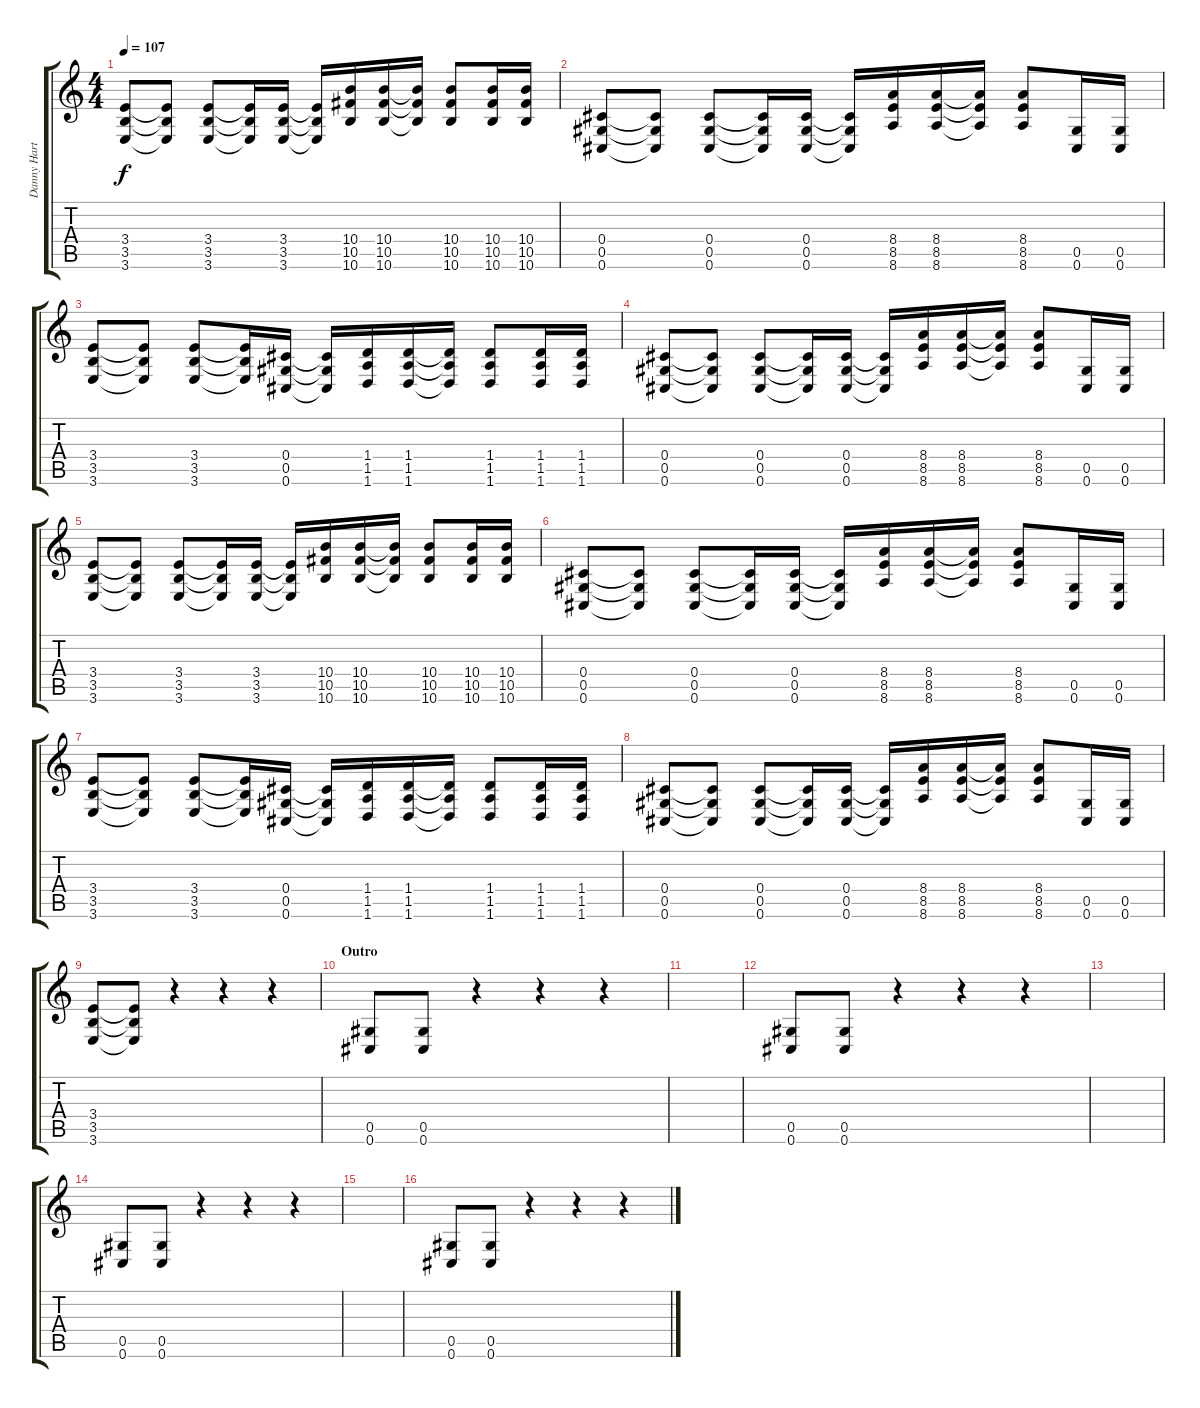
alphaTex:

\track ("Danny Hartwell (Guitar)" "Danny Hart") {instrument distortionguitar}
\staff {score tabs}
\tuning (Eb4 Bb3 Gb3 Db3 Ab2 Db2) {hide}
\ts (4 4)
\tempo 107
\clef g2
\ks c
(3.4 3.5 3.6).8{dy f} (3.4{t} 3.5{t} 3.6{t}).8 (3.4 3.5 3.6).8 (3.4{t} 3.5{t} 3.6{t}).16 (3.4 3.5 3.6).16 (3.4{t} 3.5{t} 3.6{t}).16 (10.4 10.5 10.6).16 (10.4 10.5 10.6).16 (10.4{t} 10.5{t} 10.6{t}).16 (10.4 10.5 10.6).8 (10.4 10.5 10.6).16 (10.4 10.5 10.6).16 |
(0.4 0.5 0.6).8 (0.4{t} 0.5{t} 0.6{t}).8 (0.4 0.5 0.6).8 (0.4{t} 0.5{t} 0.6{t}).16 (0.4 0.5 0.6).16 (0.4{t} 0.5{t} 0.6{t}).16 (8.4 8.5 8.6).16 (8.4 8.5 8.6).16 (8.4{t} 8.5{t} 8.6{t}).16 (8.4 8.5 8.6).8 (0.5 0.6).16 (0.5 0.6).16 |
(3.4 3.5 3.6).8 (3.4{t} 3.5{t} 3.6{t}).8 (3.4 3.5 3.6).8 (3.4{t} 3.5{t} 3.6{t}).16 (0.4 0.5 0.6).16 (0.4{t} 0.5{t} 0.6{t}).16 (1.4 1.5 1.6).16 (1.4 1.5 1.6).16 (1.4{t} 1.5{t} 1.6{t}).16 (1.4 1.5 1.6).8 (1.4 1.5 1.6).16 (1.4 1.5 1.6).16 |
(0.4 0.5 0.6).8 (0.4{t} 0.5{t} 0.6{t}).8 (0.4 0.5 0.6).8 (0.4{t} 0.5{t} 0.6{t}).16 (0.4 0.5 0.6).16 (0.4{t} 0.5{t} 0.6{t}).16 (8.4 8.5 8.6).16 (8.4 8.5 8.6).16 (8.4{t} 8.5{t} 8.6{t}).16 (8.4 8.5 8.6).8 (0.5 0.6).16 (0.5 0.6).16 |
(3.4 3.5 3.6).8 (3.4{t} 3.5{t} 3.6{t}).8 (3.4 3.5 3.6).8 (3.4{t} 3.5{t} 3.6{t}).16 (3.4 3.5 3.6).16 (3.4{t} 3.5{t} 3.6{t}).16 (10.4 10.5 10.6).16 (10.4 10.5 10.6).16 (10.4{t} 10.5{t} 10.6{t}).16 (10.4 10.5 10.6).8 (10.4 10.5 10.6).16 (10.4 10.5 10.6).16 |
(0.4 0.5 0.6).8 (0.4{t} 0.5{t} 0.6{t}).8 (0.4 0.5 0.6).8 (0.4{t} 0.5{t} 0.6{t}).16 (0.4 0.5 0.6).16 (0.4{t} 0.5{t} 0.6{t}).16 (8.4 8.5 8.6).16 (8.4 8.5 8.6).16 (8.4{t} 8.5{t} 8.6{t}).16 (8.4 8.5 8.6).8 (0.5 0.6).16 (0.5 0.6).16 |
(3.4 3.5 3.6).8 (3.4{t} 3.5{t} 3.6{t}).8 (3.4 3.5 3.6).8 (3.4{t} 3.5{t} 3.6{t}).16 (0.4 0.5 0.6).16 (0.4{t} 0.5{t} 0.6{t}).16 (1.4 1.5 1.6).16 (1.4 1.5 1.6).16 (1.4{t} 1.5{t} 1.6{t}).16 (1.4 1.5 1.6).8 (1.4 1.5 1.6).16 (1.4 1.5 1.6).16 |
(0.4 0.5 0.6).8 (0.4{t} 0.5{t} 0.6{t}).8 (0.4 0.5 0.6).8 (0.4{t} 0.5{t} 0.6{t}).16 (0.4 0.5 0.6).16 (0.4{t} 0.5{t} 0.6{t}).16 (8.4 8.5 8.6).16 (8.4 8.5 8.6).16 (8.4{t} 8.5{t} 8.6{t}).16 (8.4 8.5 8.6).8 (0.5 0.6).16 (0.5 0.6).16 |
(3.4 3.5 3.6).8 (3.4{t} 3.5{t} 3.6{t}).8 r.4 r.4 r.4 |
\section ("" "Outro")
(0.5 0.6).8 (0.5 0.6).8 r.4 r.4 r.4 |
|
(0.5 0.6).8 (0.5 0.6).8 r.4 r.4 r.4 |
|
(0.5 0.6).8 (0.5 0.6).8 r.4 r.4 r.4 |
|
(0.5 0.6).8 (0.5 0.6).8 r.4 r.4 r.4
